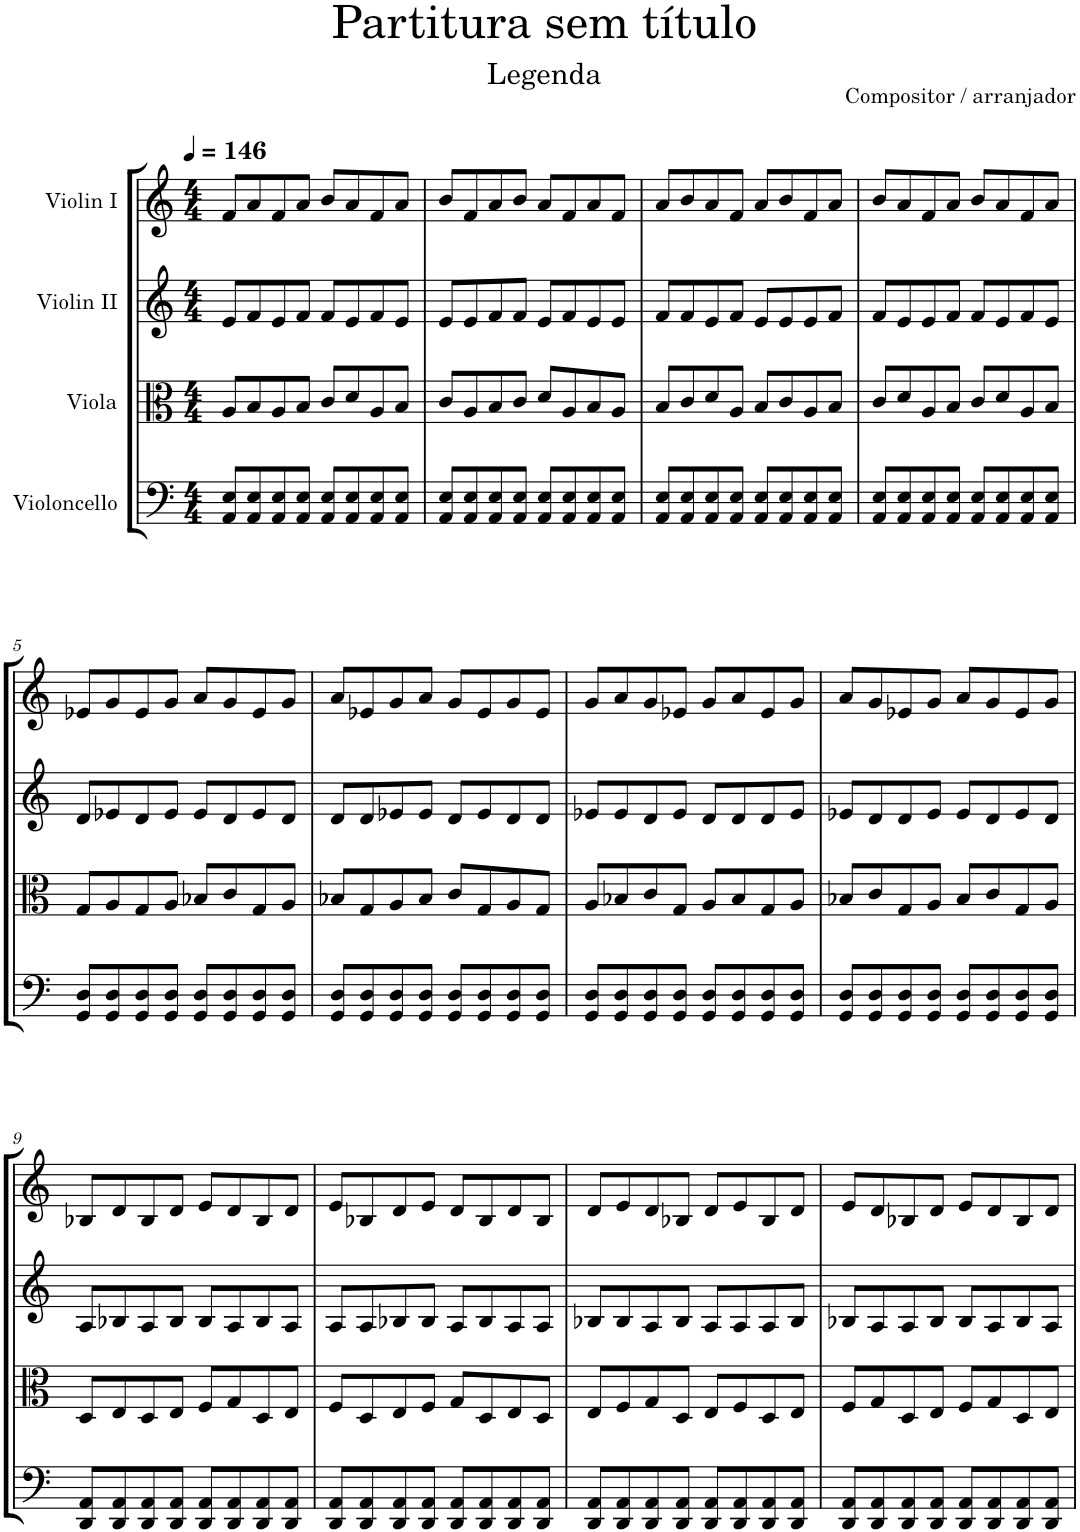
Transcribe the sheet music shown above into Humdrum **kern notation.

**kern	**kern	**kern	**kern
*part4	*part3	*part2	*part1
*staff4	*staff3	*staff2	*staff1
*I"Violoncello	*I"Viola	*I"Violin II	*I"Violin I
*I'Vc	*I'Vla	*I'Vln	*I'Vln
*clefF4	*clefC3	*clefG2	*clefG2
*k[]	*k[]	*k[]	*k[]
*M4/4	*M4/4	*M4/4	*M4/4
*MM146	*MM146	*MM146	*MM146
=1	=1	=1	=1
8AA/ 8E/L	8A/L	8e/L	8f/L
8AA/ 8E/	8B/	8f/	8a/
8AA/ 8E/	8A/	8e/	8f/
8AA/ 8E/J	8B/J	8f/J	8a/J
8AA/ 8E/L	8c/L	8f/L	8b/L
8AA/ 8E/	8d/	8e/	8a/
8AA/ 8E/	8A/	8f/	8f/
8AA/ 8E/J	8B/J	8e/J	8a/J
=2	=2	=2	=2
8AA/ 8E/L	8c/L	8e/L	8b/L
8AA/ 8E/	8A/	8e/	8f/
8AA/ 8E/	8B/	8f/	8a/
8AA/ 8E/J	8c/J	8f/J	8b/J
8AA/ 8E/L	8d/L	8e/L	8a/L
8AA/ 8E/	8A/	8f/	8f/
8AA/ 8E/	8B/	8e/	8a/
8AA/ 8E/J	8A/J	8e/J	8f/J
=3	=3	=3	=3
8AA/ 8E/L	8B/L	8f/L	8a/L
8AA/ 8E/	8c/	8f/	8b/
8AA/ 8E/	8d/	8e/	8a/
8AA/ 8E/J	8A/J	8f/J	8f/J
8AA/ 8E/L	8B/L	8e/L	8a/L
8AA/ 8E/	8c/	8e/	8b/
8AA/ 8E/	8A/	8e/	8f/
8AA/ 8E/J	8B/J	8f/J	8a/J
=4	=4	=4	=4
8AA/ 8E/L	8c/L	8f/L	8b/L
8AA/ 8E/	8d/	8e/	8a/
8AA/ 8E/	8A/	8e/	8f/
8AA/ 8E/J	8B/J	8f/J	8a/J
8AA/ 8E/L	8c/L	8f/L	8b/L
8AA/ 8E/	8d/	8e/	8a/
8AA/ 8E/	8A/	8f/	8f/
8AA/ 8E/J	8B/J	8e/J	8a/J
!!LO:LB:g=z
=5	=5	=5	=5
8GG/ 8D/L	8G/L	8d/L	8e-X/L
8GG/ 8D/	8A/	8e-X/	8g/
8GG/ 8D/	8G/	8d/	8e-/
8GG/ 8D/J	8A/J	8e-/J	8g/J
8GG/ 8D/L	8B-X/L	8e-/L	8a/L
8GG/ 8D/	8c/	8d/	8g/
8GG/ 8D/	8G/	8e-/	8e-/
8GG/ 8D/J	8A/J	8d/J	8g/J
=6	=6	=6	=6
8GG/ 8D/L	8B-X/L	8d/L	8a/L
8GG/ 8D/	8G/	8d/	8e-X/
8GG/ 8D/	8A/	8e-X/	8g/
8GG/ 8D/J	8B-/J	8e-/J	8a/J
8GG/ 8D/L	8c/L	8d/L	8g/L
8GG/ 8D/	8G/	8e-/	8e-/
8GG/ 8D/	8A/	8d/	8g/
8GG/ 8D/J	8G/J	8d/J	8e-/J
=7	=7	=7	=7
8GG/ 8D/L	8A/L	8e-X/L	8g/L
8GG/ 8D/	8B-X/	8e-/	8a/
8GG/ 8D/	8c/	8d/	8g/
8GG/ 8D/J	8G/J	8e-/J	8e-X/J
8GG/ 8D/L	8A/L	8d/L	8g/L
8GG/ 8D/	8B-/	8d/	8a/
8GG/ 8D/	8G/	8d/	8e-/
8GG/ 8D/J	8A/J	8e-/J	8g/J
=8	=8	=8	=8
8GG/ 8D/L	8B-X/L	8e-X/L	8a/L
8GG/ 8D/	8c/	8d/	8g/
8GG/ 8D/	8G/	8d/	8e-X/
8GG/ 8D/J	8A/J	8e-/J	8g/J
8GG/ 8D/L	8B-/L	8e-/L	8a/L
8GG/ 8D/	8c/	8d/	8g/
8GG/ 8D/	8G/	8e-/	8e-/
8GG/ 8D/J	8A/J	8d/J	8g/J
!!LO:LB:g=z
=9	=9	=9	=9
8DD/ 8AA/L	8D/L	8A/L	8B-X/L
8DD/ 8AA/	8E/	8B-X/	8d/
8DD/ 8AA/	8D/	8A/	8B-/
8DD/ 8AA/J	8E/J	8B-/J	8d/J
8DD/ 8AA/L	8F/L	8B-/L	8e/L
8DD/ 8AA/	8G/	8A/	8d/
8DD/ 8AA/	8D/	8B-/	8B-/
8DD/ 8AA/J	8E/J	8A/J	8d/J
=10	=10	=10	=10
8DD/ 8AA/L	8F/L	8A/L	8e/L
8DD/ 8AA/	8D/	8A/	8B-X/
8DD/ 8AA/	8E/	8B-X/	8d/
8DD/ 8AA/J	8F/J	8B-/J	8e/J
8DD/ 8AA/L	8G/L	8A/L	8d/L
8DD/ 8AA/	8D/	8B-/	8B-/
8DD/ 8AA/	8E/	8A/	8d/
8DD/ 8AA/J	8D/J	8A/J	8B-/J
=11	=11	=11	=11
8DD/ 8AA/L	8E/L	8B-X/L	8d/L
8DD/ 8AA/	8F/	8B-/	8e/
8DD/ 8AA/	8G/	8A/	8d/
8DD/ 8AA/J	8D/J	8B-/J	8B-X/J
8DD/ 8AA/L	8E/L	8A/L	8d/L
8DD/ 8AA/	8F/	8A/	8e/
8DD/ 8AA/	8D/	8A/	8B-/
8DD/ 8AA/J	8E/J	8B-/J	8d/J
=12	=12	=12	=12
8DD/ 8AA/L	8F/L	8B-X/L	8e/L
8DD/ 8AA/	8G/	8A/	8d/
8DD/ 8AA/	8D/	8A/	8B-X/
8DD/ 8AA/J	8E/J	8B-/J	8d/J
8DD/ 8AA/L	8F/L	8B-/L	8e/L
8DD/ 8AA/	8G/	8A/	8d/
8DD/ 8AA/	8D/	8B-/	8B-/
8DD/ 8AA/J	8E/J	8A/J	8d/J
=	=	=	=
*-	*-	*-	*-
